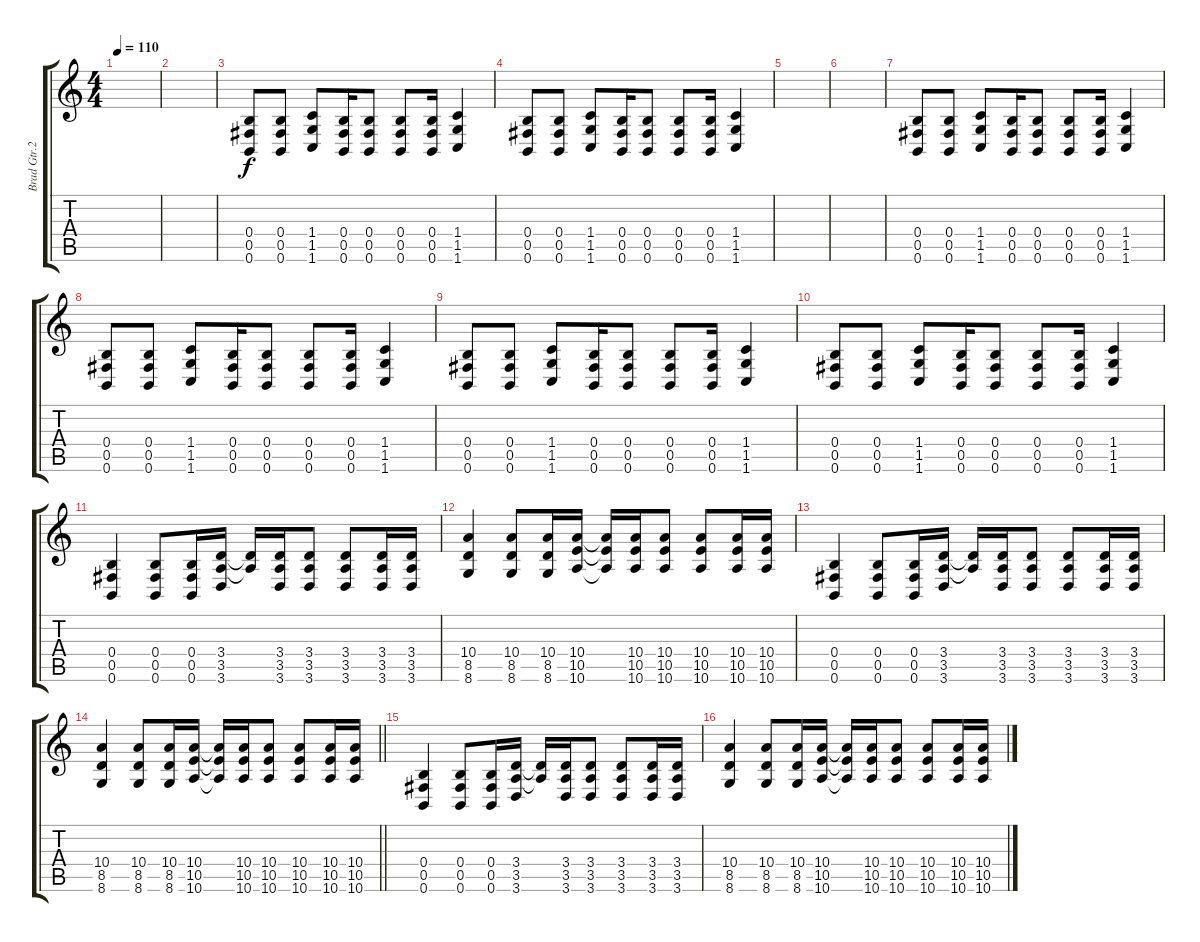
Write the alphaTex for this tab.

\track ("Brad Gtr.2" "Brad Gtr.2") {instrument distortionguitar}
\staff {score tabs}
\tuning (Db4 Ab3 E3 B2 Gb2 B1) {hide}
\ts (4 4)
\tempo 110
\clef g2
\ks c
|
|
(0.4 0.5 0.6).8 (0.4 0.5 0.6).8 (1.4 1.5 1.6).8 (0.4 0.5 0.6).16 (0.4 0.5 0.6).8 (0.4 0.5 0.6).8 (0.4 0.5 0.6).16 (1.4 1.5 1.6).4 |
(0.4 0.5 0.6).8 (0.4 0.5 0.6).8 (1.4 1.5 1.6).8 (0.4 0.5 0.6).16 (0.4 0.5 0.6).8 (0.4 0.5 0.6).8 (0.4 0.5 0.6).16 (1.4 1.5 1.6).4 |
|
|
(0.4 0.5 0.6).8 (0.4 0.5 0.6).8 (1.4 1.5 1.6).8 (0.4 0.5 0.6).16 (0.4 0.5 0.6).8 (0.4 0.5 0.6).8 (0.4 0.5 0.6).16 (1.4 1.5 1.6).4 |
(0.4 0.5 0.6).8 (0.4 0.5 0.6).8 (1.4 1.5 1.6).8 (0.4 0.5 0.6).16 (0.4 0.5 0.6).8 (0.4 0.5 0.6).8 (0.4 0.5 0.6).16 (1.4 1.5 1.6).4 |
(0.4 0.5 0.6).8 (0.4 0.5 0.6).8 (1.4 1.5 1.6).8 (0.4 0.5 0.6).16 (0.4 0.5 0.6).8 (0.4 0.5 0.6).8 (0.4 0.5 0.6).16 (1.4 1.5 1.6).4 |
(0.4 0.5 0.6).8 (0.4 0.5 0.6).8 (1.4 1.5 1.6).8 (0.4 0.5 0.6).16 (0.4 0.5 0.6).8 (0.4 0.5 0.6).8 (0.4 0.5 0.6).16 (1.4 1.5 1.6).4 |
(0.4 0.5 0.6).4{volume 15 instrument distortionguitar} (0.4 0.5 0.6).8 (0.4 0.5 0.6).16 (3.4 3.5 3.6).16 (3.4{t} 3.5{t}).16 (3.4 3.5 3.6).16 (3.4 3.5 3.6).8 (3.4 3.5 3.6).8 (3.4 3.5 3.6).16 (3.4 3.5 3.6).16 |
(10.4 8.5 8.6).4 (10.4 8.5 8.6).8 (10.4 8.5 8.6).16 (10.4 10.5 10.6).16 (10.4{t} 10.5{t} 10.6{t}).16 (10.4 10.5 10.6).16 (10.4 10.5 10.6).8 (10.4 10.5 10.6).8 (10.4 10.5 10.6).16 (10.4 10.5 10.6).16 |
(0.4 0.5 0.6).4 (0.4 0.5 0.6).8 (0.4 0.5 0.6).16 (3.4 3.5 3.6).16 (3.4{t} 3.5{t}).16 (3.4 3.5 3.6).16 (3.4 3.5 3.6).8 (3.4 3.5 3.6).8 (3.4 3.5 3.6).16 (3.4 3.5 3.6).16 |
\barLineRight lightlight
(10.4 8.5 8.6).4 (10.4 8.5 8.6).8 (10.4 8.5 8.6).16 (10.4 10.5 10.6).16 (10.4{t} 10.5{t} 10.6{t}).16 (10.4 10.5 10.6).16 (10.4 10.5 10.6).8 (10.4 10.5 10.6).8 (10.4 10.5 10.6).16 (10.4 10.5 10.6).16 |
(0.4 0.5 0.6).4{volume 15 instrument distortionguitar} (0.4 0.5 0.6).8 (0.4 0.5 0.6).16 (3.4 3.5 3.6).16 (3.4{t} 3.5{t}).16 (3.4 3.5 3.6).16 (3.4 3.5 3.6).8 (3.4 3.5 3.6).8 (3.4 3.5 3.6).16 (3.4 3.5 3.6).16 |
(10.4 8.5 8.6).4 (10.4 8.5 8.6).8 (10.4 8.5 8.6).16 (10.4 10.5 10.6).16 (10.4{t} 10.5{t} 10.6{t}).16 (10.4 10.5 10.6).16 (10.4 10.5 10.6).8 (10.4 10.5 10.6).8 (10.4 10.5 10.6).16 (10.4 10.5 10.6).16
